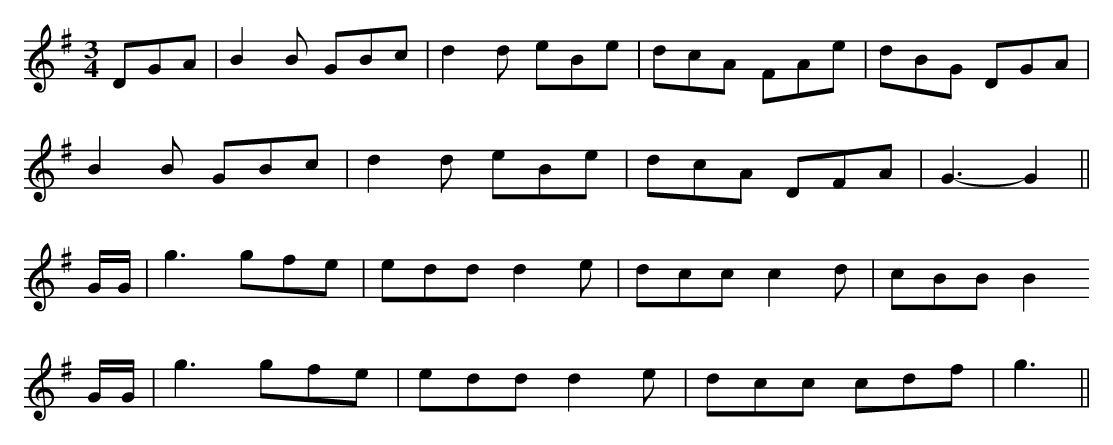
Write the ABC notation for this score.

X:1
M:3/4
K:G
DGA|B2 B GBc|d2 d eBe|dcA FAe|dBG DGA|
B2 B GBc|d2 d eBe|dcA DFA|G3- G2||
G/G/|g3 gfe|edd d2 e|dcc c2 d|cBB B2
G/G/|g3 gfe|edd d2 e|dcc cdf|g3||
